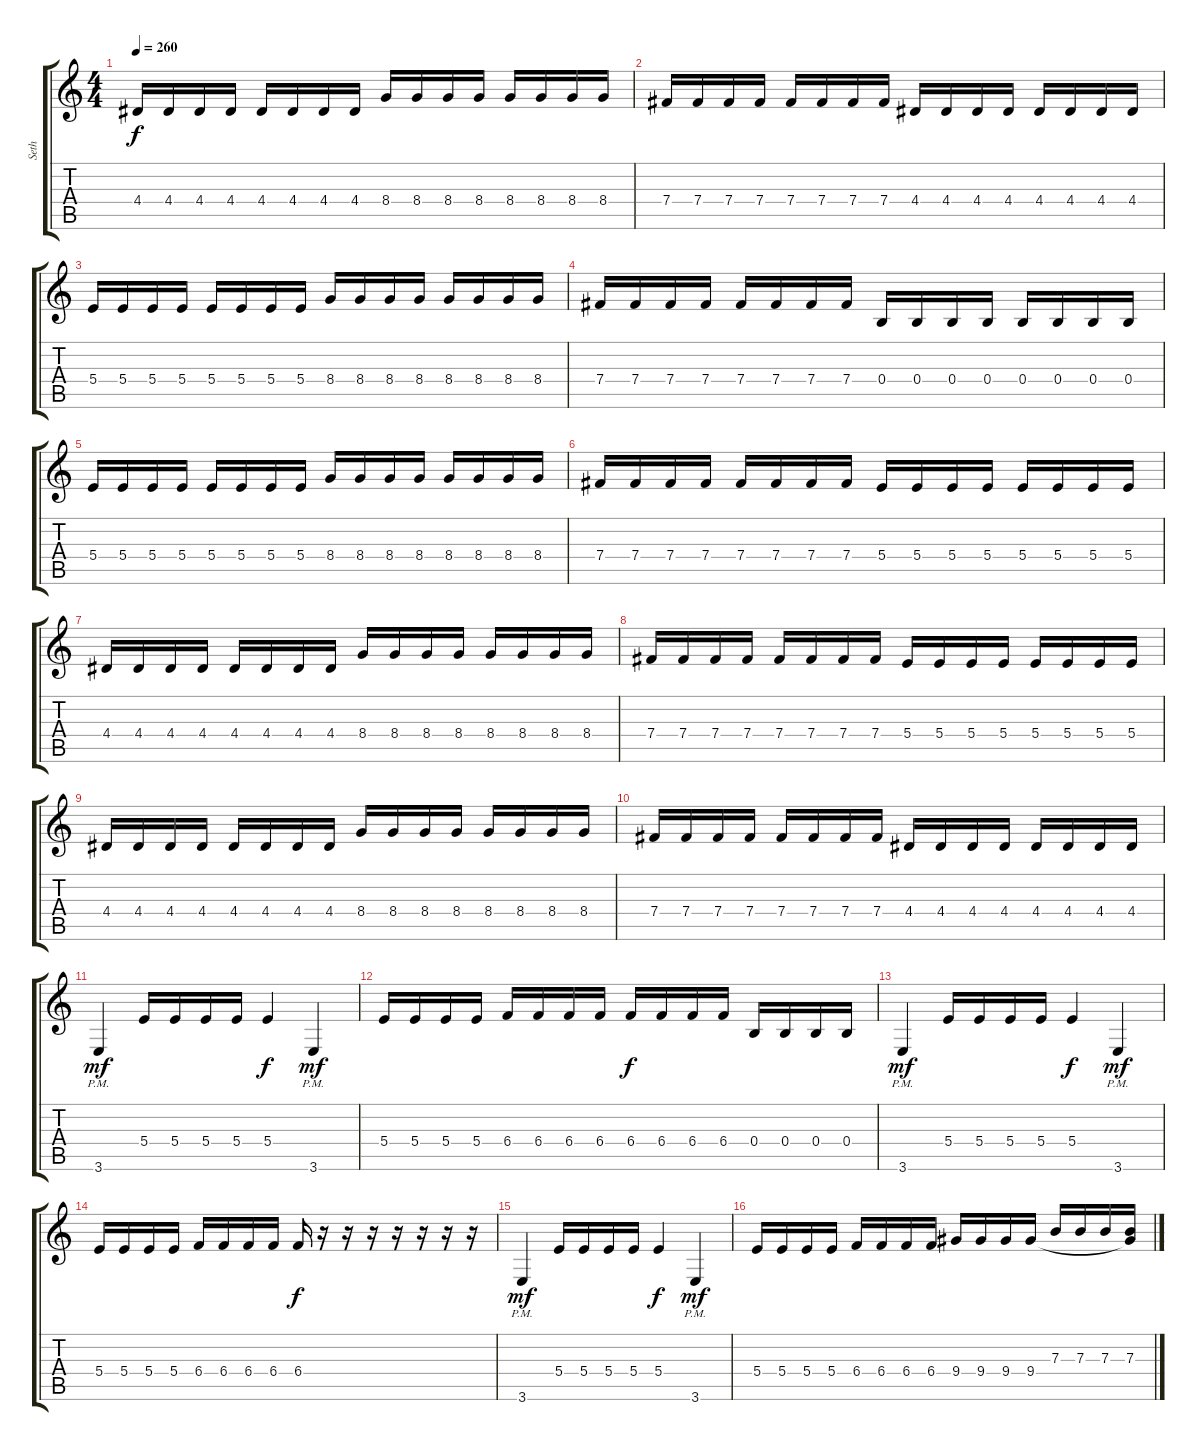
\track ("Seth" "Seth") {instrument distortionguitar}
\staff {score tabs}
\tuning (Db4 Ab3 E3 B2 Gb2 Db2) {hide}
\ts (4 4)
\tempo 260
\clef g2
\ks c
4.4.16{dy f} 4.4.16 4.4.16 4.4.16 4.4.16 4.4.16 4.4.16 4.4.16 8.4.16 8.4.16 8.4.16 8.4.16 8.4.16 8.4.16 8.4.16 8.4.16 |
7.4.16 7.4.16 7.4.16 7.4.16 7.4.16 7.4.16 7.4.16 7.4.16 4.4.16 4.4.16 4.4.16 4.4.16 4.4.16 4.4.16 4.4.16 4.4.16 |
5.4.16 5.4.16 5.4.16 5.4.16 5.4.16 5.4.16 5.4.16 5.4.16 8.4.16 8.4.16 8.4.16 8.4.16 8.4.16 8.4.16 8.4.16 8.4.16 |
7.4.16 7.4.16 7.4.16 7.4.16 7.4.16 7.4.16 7.4.16 7.4.16 0.4.16 0.4.16 0.4.16 0.4.16 0.4.16 0.4.16 0.4.16 0.4.16 |
5.4.16 5.4.16 5.4.16 5.4.16 5.4.16 5.4.16 5.4.16 5.4.16 8.4.16 8.4.16 8.4.16 8.4.16 8.4.16 8.4.16 8.4.16 8.4.16 |
7.4.16 7.4.16 7.4.16 7.4.16 7.4.16 7.4.16 7.4.16 7.4.16 5.4.16 5.4.16 5.4.16 5.4.16 5.4.16 5.4.16 5.4.16 5.4.16 |
4.4.16 4.4.16 4.4.16 4.4.16 4.4.16 4.4.16 4.4.16 4.4.16 8.4.16 8.4.16 8.4.16 8.4.16 8.4.16 8.4.16 8.4.16 8.4.16 |
7.4.16 7.4.16 7.4.16 7.4.16 7.4.16 7.4.16 7.4.16 7.4.16 5.4.16 5.4.16 5.4.16 5.4.16 5.4.16 5.4.16 5.4.16 5.4.16 |
4.4.16 4.4.16 4.4.16 4.4.16 4.4.16 4.4.16 4.4.16 4.4.16 8.4.16 8.4.16 8.4.16 8.4.16 8.4.16 8.4.16 8.4.16 8.4.16 |
7.4.16 7.4.16 7.4.16 7.4.16 7.4.16 7.4.16 7.4.16 7.4.16 4.4.16 4.4.16 4.4.16 4.4.16 4.4.16 4.4.16 4.4.16 4.4.16 |
3.6{pm}.4{dy mf} 5.4.16 5.4.16 5.4.16 5.4.16 5.4.4{dy f} 3.6{pm}.4{dy mf} |
5.4.16 5.4.16 5.4.16 5.4.16 6.4.16 6.4.16 6.4.16 6.4.16 6.4.16{dy f} 6.4.16 6.4.16 6.4.16 0.4.16 0.4.16 0.4.16 0.4.16 |
3.6{pm}.4{dy mf} 5.4.16 5.4.16 5.4.16 5.4.16 5.4.4{dy f} 3.6{pm}.4{dy mf} |
5.4.16 5.4.16 5.4.16 5.4.16 6.4.16 6.4.16 6.4.16 6.4.16 6.4.16{dy f} r.16 r.16 r.16 r.16 r.16 r.16 r.16 |
3.6{pm}.4{dy mf} 5.4.16 5.4.16 5.4.16 5.4.16 5.4.4{dy f} 3.6{pm}.4{dy mf} |
5.4.16 5.4.16 5.4.16 5.4.16 6.4.16 6.4.16 6.4.16 6.4.16 9.4.16 9.4.16 9.4.16 9.4.16 7.3.16 7.3.16 7.3.16 (7.3 9.4{t}).16
